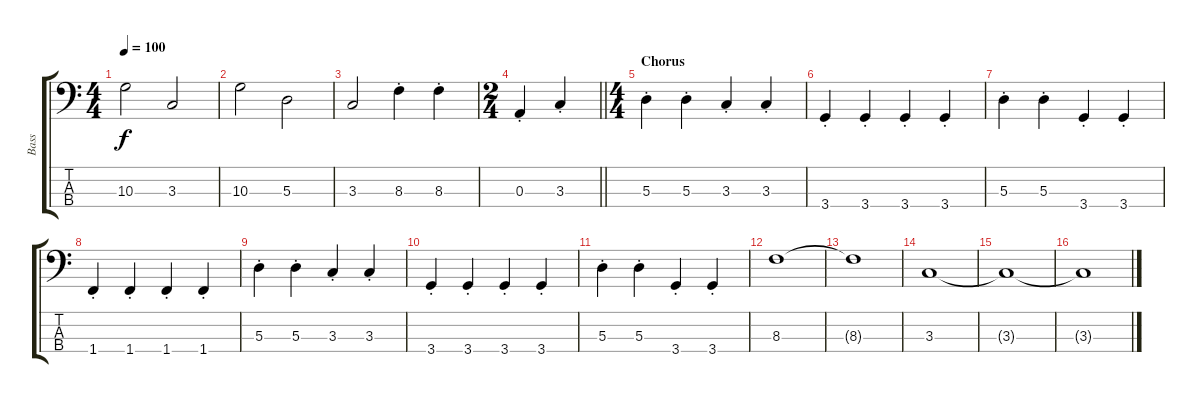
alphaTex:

\track ("Bass" "Bass") {instrument electricbassfinger}
\staff {score tabs}
\tuning (G2 D2 A1 E1) {hide}
\ts (4 4)
\tempo 100
\clef f4
\ks c
10.3.2{dy f} 3.3.2 |
10.3.2 5.3.2 |
3.3.2 8.3{st}.4 8.3{st}.4 |
\ts (2 4)
\barLineRight lightlight
0.3{st}.4 3.3{st}.4 |
\ts (4 4)
\section ("" "Chorus")
5.3{st}.4 5.3{st}.4 3.3{st}.4 3.3{st}.4 |
3.4{st}.4 3.4{st}.4 3.4{st}.4 3.4{st}.4 |
5.3{st}.4 5.3{st}.4 3.4{st}.4 3.4{st}.4 |
1.4{st}.4 1.4{st}.4 1.4{st}.4 1.4{st}.4 |
5.3{st}.4 5.3{st}.4 3.3{st}.4 3.3{st}.4 |
3.4{st}.4 3.4{st}.4 3.4{st}.4 3.4{st}.4 |
5.3{st}.4 5.3{st}.4 3.4{st}.4 3.4{st}.4 |
8.3.1 |
8.3{t}.1 |
3.3.1 |
3.3{t}.1 |
3.3{t}.1
